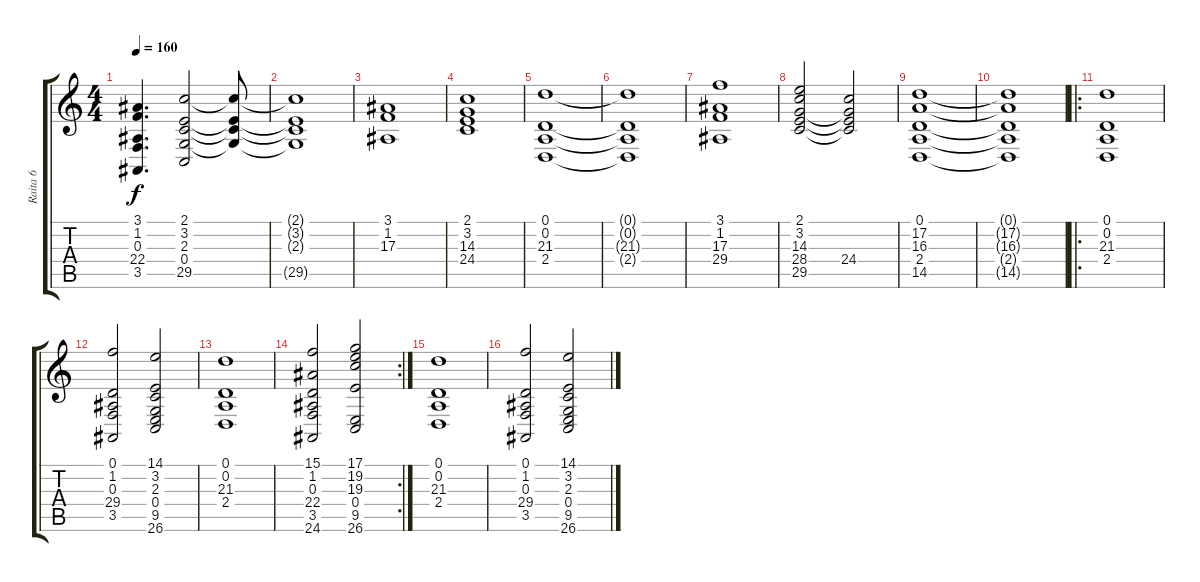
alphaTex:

\track ("Raita 6" "Raita 6") {instrument choiraahs}
\staff {score tabs}
\tuning (D4 A3 F3 C3 G2 D2) {hide}
\ts (4 4)
\tempo 160
\clef g2
\ks c
(3.1 1.2 0.3 22.4 3.5).4{d dy f} (2.1 3.2 2.3 0.4 29.5).2 (2.1{t} 3.2{t} 2.3{t} 29.5{t}).8 |
(2.1{t} 3.2{t} 2.3{t} 29.5{t}).1 |
(3.1 1.2 17.3).1 |
(2.1 3.2 14.3 24.4).1 |
(0.1 0.2 21.3 2.4).1 |
(0.1{t} 0.2{t} 21.3{t} 2.4{t}).1 |
(3.1 1.2 17.3 29.4).1 |
(2.1 3.2 14.3 28.4 29.5).2 (2.1{t} 3.2{t} 14.3{t} 24.4).2 |
(0.1 17.2 16.3 2.4 14.5).1 |
(0.1{t} 17.2{t} 16.3{t} 2.4{t} 14.5{t}).1 |
\ro
(0.1 0.2 21.3 2.4).1 |
(0.1 1.2 0.3 29.4 3.5).2 (14.1 3.2 2.3 0.4 9.5 26.6).2 |
(0.1 0.2 21.3 2.4).1 |
\rc 2
(15.1 1.2 0.3 22.4 3.5 24.6).2 (17.1 19.2 19.3 0.4 9.5 26.6).2 |
(0.1 0.2 21.3 2.4).1 |
(0.1 1.2 0.3 29.4 3.5).2 (14.1 3.2 2.3 0.4 9.5 26.6).2
